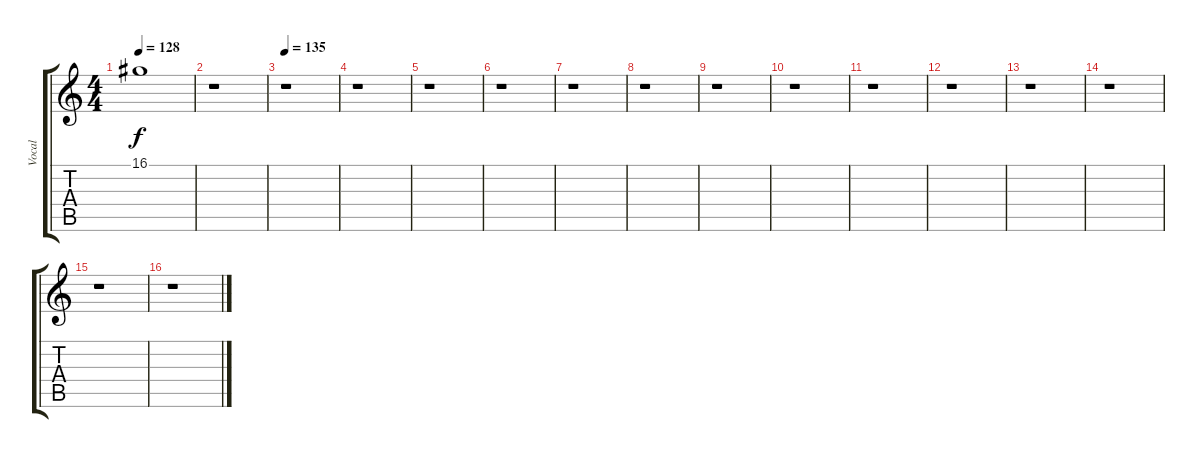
\track ("Vocal" "Vocal") {instrument sopranosax}
\staff {score tabs}
\tuning (E4 B3 G3 D3 A2 E2) {hide}
\ts (4 4)
\tempo 128
\clef g2
\ks c
16.1.1{dy f} |
r.1 |
\tempo 135
r.1 |
r.1 |
r.1 |
r.1 |
r.1 |
r.1 |
r.1 |
r.1 |
r.1 |
r.1 |
r.1 |
r.1 |
r.1 |
r.1
